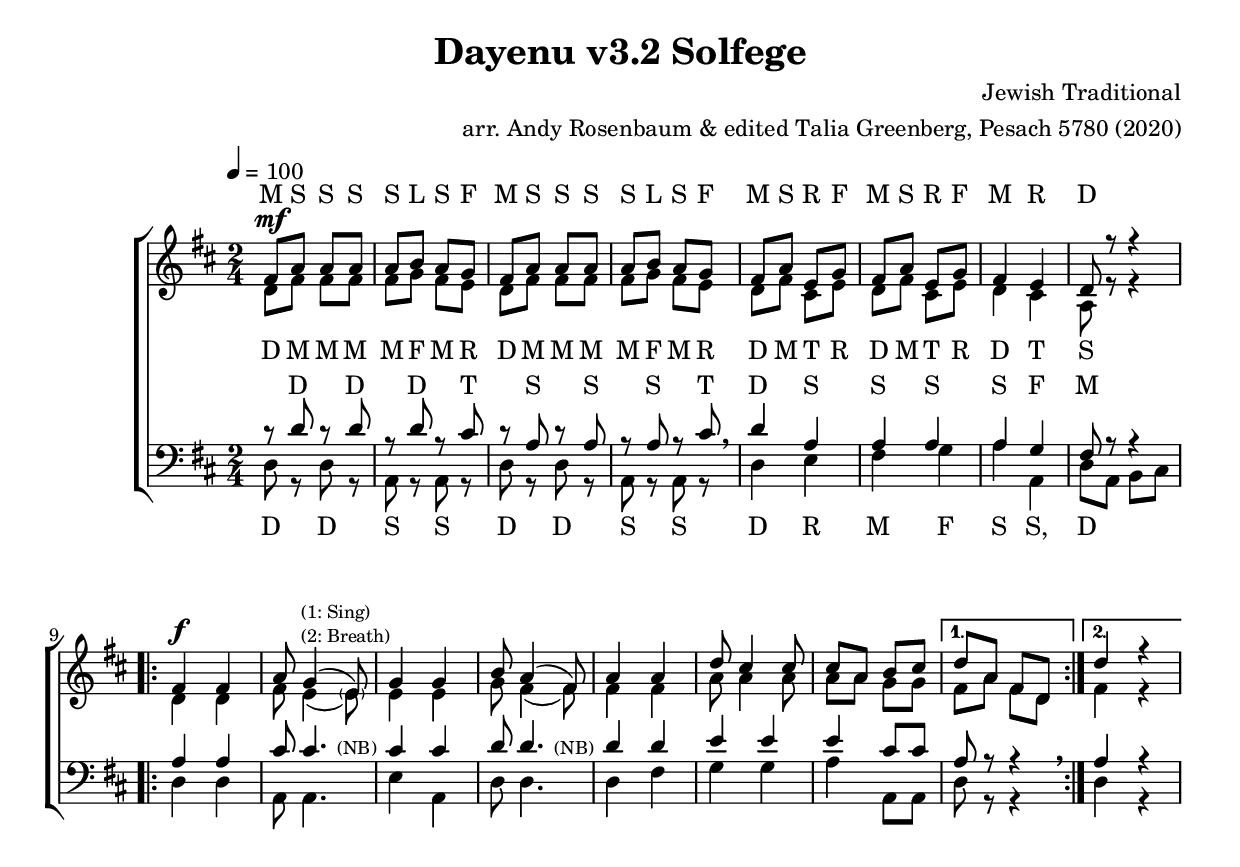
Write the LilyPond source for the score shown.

\version "2.18.2"  % necessary for upgrading to future LilyPond versions.

\header {
	title = "Dayenu v3.2 Solfege"
	composer = "Jewish Traditional"
	arranger = "arr. Andy Rosenbaum & edited Talia Greenberg, Pesach 5780 (2020)"
}


\paper {
  top-system-spacing #'basic-distance = #10
  score-system-spacing #'basic-distance = #20
  system-system-spacing #'basic-distance = #20
  last-bottom-spacing #'basic-distance = #10
}

global = {
  \key d \major
  \time 2/4
  \tempo 4 = 100
}

% =========== %
% verse notes %
% =========== %

sopVerse = \relative d' {
	| fis8^\mf a a a | a b a g 
	| fis  a a a | a b a g 
	| fis  a e g | fis a e g 
	| fis4 e     | d8  r8 r4 |
}

altoVerse = \relative d' {
	| d8 fis fis fis | fis g fis e
	| d  fis fis fis | fis g fis e
	| d  fis cis e   | d fis cis e
	| d4 cis         | a8  r8 r4 |
}

tenorVerse = \relative d' {
	| r8 d r d | r d r cis
	| r a r a  | r a r cis
	| d4 a | a a
	| a4 g | fis8  r8 r4 |
}

bassVerse = \relative d {
	| d8 r d r | a r a r
	| d r d r | a r a r \breathe
	| d4 e | fis g
	| a a, | d8 a b cis |
}

% =========== %
% verse words %
% =========== %

mitzWords = \lyricmode {
	| i -- lu ho -- tzi | ho -- tzi -- a -- nu 
	| ho -- tzi -- a -- nu | mi -- mitz -- ra -- yim 
	| ho -- tzi -- a -- nu | mi -- mitz -- ra -- yim 
	| day -- e -- | nu |
}

tenorWords = \lyricmode {
	| ba ba
	| ba ba
	| ba ba
	| ba ba
	| mi -- mitz -- 
	| ra -- yim 
	| day -- e -- 
	| nu  |
}

bassWords = \lyricmode {
	| dim dim
	| dim dim
	| dim dim
	| dim dim
	| mi -- mitz -- 
	| ra -- yim 
	| day -- e -- 
	| nu doom doom doom |
}


% =================== %
% verse solfege words %
% =================== %

sopVerseSolfege = \lyricmode {
	| M S S S | S L S F
    | M S S S | S L S F
    | M S R F | M S R F
    | M R D
}

altoVerseSolfege = \lyricmode {
	| D M M M | M F M R
    | D M M M | M F M R
    | D M T R | D M T R
    | D T S
}

tenorVerseSolfege = \lyricmode {
	| D D | D T
    | S S | S T
    | D S | S S
    | S F M
}

bassVerseSolfege = \lyricmode {
	| D D | S S
    | D D | S S
    | D R | M F
    | S S, D
}

% ============ %
% chorus notes %
% ============ %

sopChorusCommon = \relative d' {
	| fis4^\f fis
	| a8 g4(
          \parenthesize
          e8^\markup { \smaller \smaller \center-align
              \column {
                  \line { "(1: Sing)" }
                  \line { "(2: Breath)" }
              }
          }
      )
	| g4 g
	| b8 a4( fis8)
	| a4 a
	| d8 cis4 cis8
	| cis a b cis |
}


sopChorusEndOne = \relative d'' {
	| d8 a fis d |
}

sopChorusEndTwo = \relative d'' {
	| d4 r4 |
}

altoChorusCommon = \relative d' {
	| d4 d
	| fis8 e4( \parenthesize e8 )
	| e4 e
	| g8 fis4( fis8)
	| fis4 fis
	| a8 a4 a8
	| a8 a g g |
}

altoChorusEndOne = \relative d' {
	| fis8 a fis d |
}

altoChorusEndTwo = \relative d' {
	| fis4 r |
}

tenorChorusCommon = \relative d' {
	| a4 a 
	| cis8 cis4.^\markup { \smaller \smaller \halign #-2.7 "(NB)" }
	| cis4 cis 
	| d8 d4.^\markup { \smaller \smaller \halign #-2.7 "(NB)" }
	| d4 d 
	| e e 
	| e cis8 cis |
}

tenorChorusEndOne = \relative d' {
	| a8 r8 r4 \breathe |
}

tenorChorusEndTwo = \relative d' {
	| a4 r |
}

bassChorusCommon = \relative d {
	| d4 d
	| a8 a4.
	| e'4 a,
	| d8 d4.
	| d4 fis
	| g g 
	| a a,8 a |
}

bassChorusEndOne = \relative d {
	| d8 r8 r4 \breathe |
}

bassChorusEndTwo = \relative d {
	| d4 r |
}

% ============ %
% chorus words %
% ============ %

% Specifically allow "day" when in stressed isolation,
%   but keep it "da-" when it's part of the whole word,
%	to avoid closing the diphthong early.

upperChorusWordsCommon = \lyricmode {
	| day- da -- | ye -- nu 
	| day- da -- | ye -- nu
	| day- da -- | ye -- nu da -- 
	| ye -- nu da -- ye --
}

upperChorusWordsEndOne = \lyricmode {
	| nu da -- ye -- nu |
}

upperChorusWordsEndTwo = \lyricmode {
	| nu |
}

lowerChorusWordsCommon = \lyricmode {
	| day- da -- | ye -- nu 
	| day- da -- | ye -- nu
	| day- da -- | ye da -- |
}

tenorChorusWordsCommon = {
	\lowerChorusWordsCommon \lyricmode { | ye da -- ye -- | }
}

tenorChorusWordsEndOne = \lyricmode {
	| nu |
}

tenorChorusWordsEndTwo = \lyricmode {
	| nu |
}

bassChorusWordsCommon = {
	\lowerChorusWordsCommon \lyricmode { | ye da -- ye -- | }
}

bassChorusWordsEndOne = \lyricmode {
	| nu |
}

bassChorusWordsEndTwo = \lyricmode {
	| nu |
}

% ======== %
% in order %
% ======== %

sop = {
	\sopVerse
	\repeat volta 2 \sopChorusCommon
	\alternative {
		{ \sopChorusEndOne }
		{ \sopChorusEndTwo }
	}
}

alto = {
	\altoVerse
	\repeat volta 2 \altoChorusCommon 
	\alternative {
		{ \altoChorusEndOne }
		{ \altoChorusEndTwo }
	}
}

tenor = {
	\tenorVerse
	\repeat volta 2 \tenorChorusCommon
	\alternative {
		{ \tenorChorusEndOne }
		{ \tenorChorusEndTwo }
	}
}

bass = {
	\bassVerse 
	\repeat volta 2 \bassChorusCommon
	\alternative {
		{ \bassChorusEndOne }
		{ \bassChorusEndTwo }
	}
}

sopWordsAll = {
	\mitzWords
	\upperChorusWordsCommon
	\upperChorusWordsEndOne
	\upperChorusWordsEndTwo 
}

altoWordsAll = { 
	\mitzWords
	\upperChorusWordsCommon
	\upperChorusWordsEndOne
	\upperChorusWordsEndTwo 
}

tenorWordsAll = { 
	\tenorWords 
	\tenorChorusWordsCommon 
	\tenorChorusWordsEndOne 
	\tenorChorusWordsEndTwo 
}

bassWordsAll = { 
	\bassWords 
	\bassChorusWordsCommon 
	\bassChorusWordsEndOne 
	\bassChorusWordsEndTwo
}


emptyWords = \lyricmode {}

% All Solfege Words

sopAllSolfege = {
	\sopVerseSolfege
}

altoAllSolfege = {
	\altoVerseSolfege
}

tenorAllSolfege = {
	\tenorVerseSolfege
}

bassAllSolfege = {
	\bassVerseSolfege
}

% All stuff

allStuff = {
  \new ChoirStaff <<
    \new Lyrics = "sopranos" \with {
      % this is needed for lyrics above a staff
      \override VerticalAxisGroup.staff-affinity = #DOWN
    }
    \new Staff = "upper" <<
	\set Staff.midiInstrument = "voice oohs"
      \new Voice = "sopranos" {
        \voiceOne
        << \global \sop >>
      }
      \new Voice = "altos" {
        \voiceTwo
        << \global \alto >>
      }
    >>
    \new Lyrics = "altos"
    \new Lyrics = "tenors" \with {
      % this is needed for lyrics above a staff
      \override VerticalAxisGroup.staff-affinity = #DOWN
    }
    \new Staff = "lower" <<
    \set Staff.midiInstrument = "voice oohs"
      \clef bass
      \new Voice = "tenors" {
        \voiceOne
        << \global \tenor >>
      }
      \new Voice = "basses" {
        \voiceTwo << \global \bass >>
      }
    >>
    \new Lyrics = "basses"
    \context Lyrics = "sopranos" \lyricsto "sopranos" \sopAllSolfege
    \context Lyrics = "altos" \lyricsto "altos" \altoAllSolfege
    \context Lyrics = "tenors" \lyricsto "tenors" \tenorAllSolfege
    \context Lyrics = "basses" \lyricsto "basses" \bassAllSolfege
  >>
}

% For printed pdf music.
\score {
	\allStuff
	\layout{}
}

% For midi
\score {
	\unfoldRepeats {
		\allStuff
	}
	\midi{ }
}
